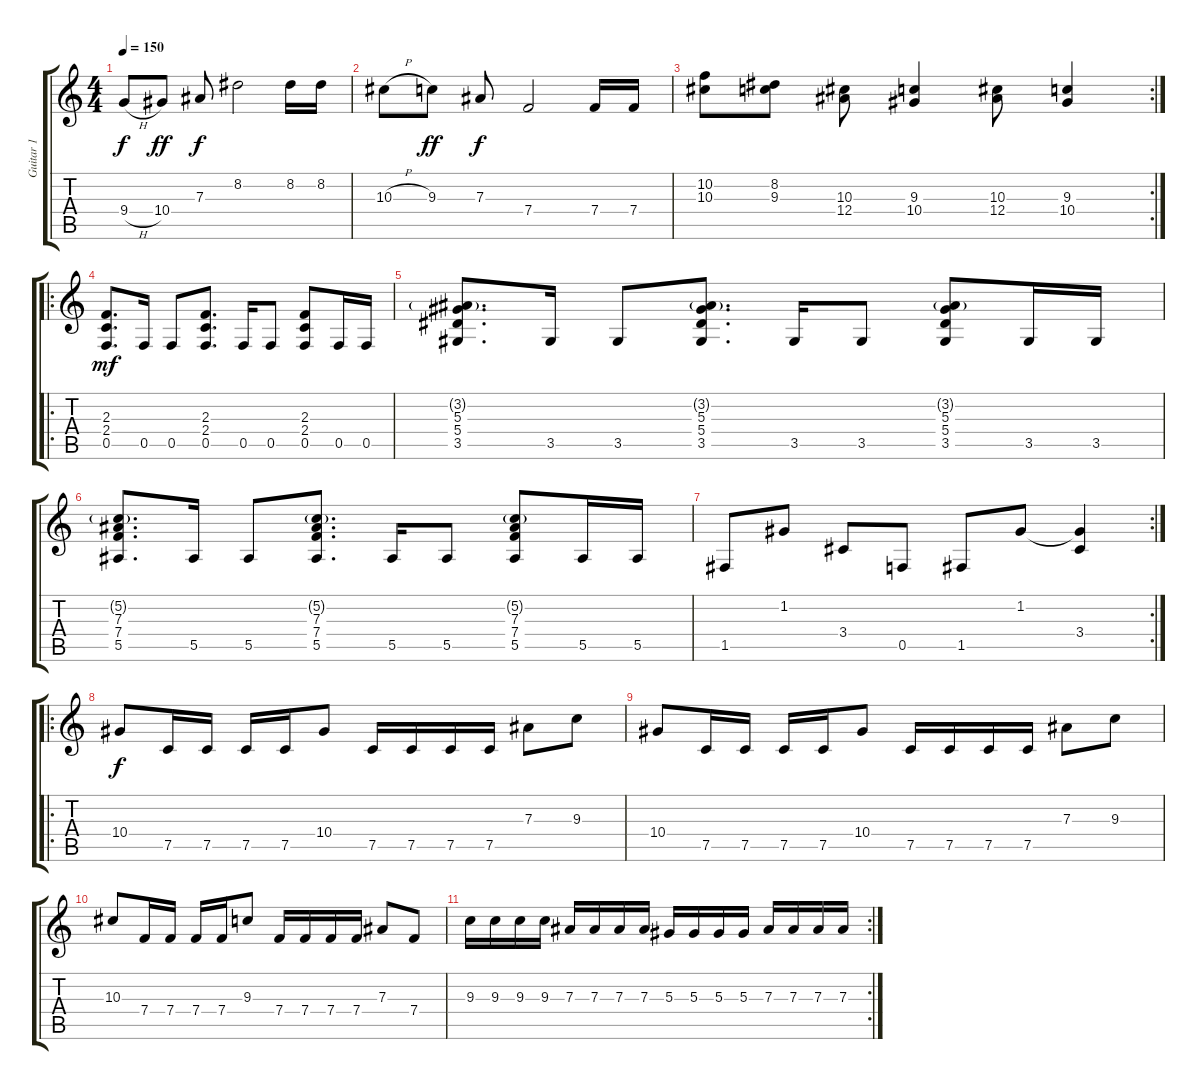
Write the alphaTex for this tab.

\track ("Guitar 1" "Guitar 1") {instrument distortionguitar}
\staff {score tabs}
\tuning (C4 G3 Eb3 Bb2 F2 C2) {hide}
\ts (4 4)
\tempo 150
\clef g2
\ks c
9.4{h}.8{dy f} 10.4.8{dy ff} 7.3.8{dy f} 8.2.2 8.2.16 8.2.16 |
10.3{h}.8 9.3.8{dy ff} 7.3.8{dy f} 7.4.2 7.4.16 7.4.16 |
\rc 2
(10.2 10.3).8 (8.2 9.3).8 (10.3 12.4).8 (9.3 10.4).4 (10.3 12.4).8 (9.3 10.4).4 |
\ro
(2.3 2.4 0.5).8{d dy mf} 0.5.16 0.5.8 (2.3 2.4 0.5).8{d} 0.5.16 0.5.8 (2.3 2.4 0.5).8 0.5.16 0.5.16 |
(3.2{g} 5.3 5.4 3.5).8{d} 3.5.16 3.5.8 (3.2{g} 5.3 5.4 3.5).8{d} 3.5.16 3.5.8 (3.2{g} 5.3 5.4 3.5).8 3.5.16 3.5.16 |
(5.2{g} 7.3 7.4 5.5).8{d} 5.5.16 5.5.8 (5.2{g} 7.3 7.4 5.5).8{d} 5.5.16 5.5.8 (5.2{g} 7.3 7.4 5.5).8 5.5.16 5.5.16 |
\rc 2
1.5.8 1.2.8 3.4.8 0.5.8 1.5.8 1.2.8 (1.2{t} 3.4).4 |
\ro
10.4.8{dy f} 7.5.16 7.5.16 7.5.16 7.5.16 10.4.8 7.5.16 7.5.16 7.5.16 7.5.16 7.3.8 9.3.8 |
10.4.8 7.5.16 7.5.16 7.5.16 7.5.16 10.4.8 7.5.16 7.5.16 7.5.16 7.5.16 7.3.8 9.3.8 |
10.3.8 7.4.16 7.4.16 7.4.16 7.4.16 9.3.8 7.4.16 7.4.16 7.4.16 7.4.16 7.3.8 7.4.8 |
\rc 2
9.3.16 9.3.16 9.3.16 9.3.16 7.3.16 7.3.16 7.3.16 7.3.16 5.3.16 5.3.16 5.3.16 5.3.16 7.3.16 7.3.16 7.3.16 7.3.16
